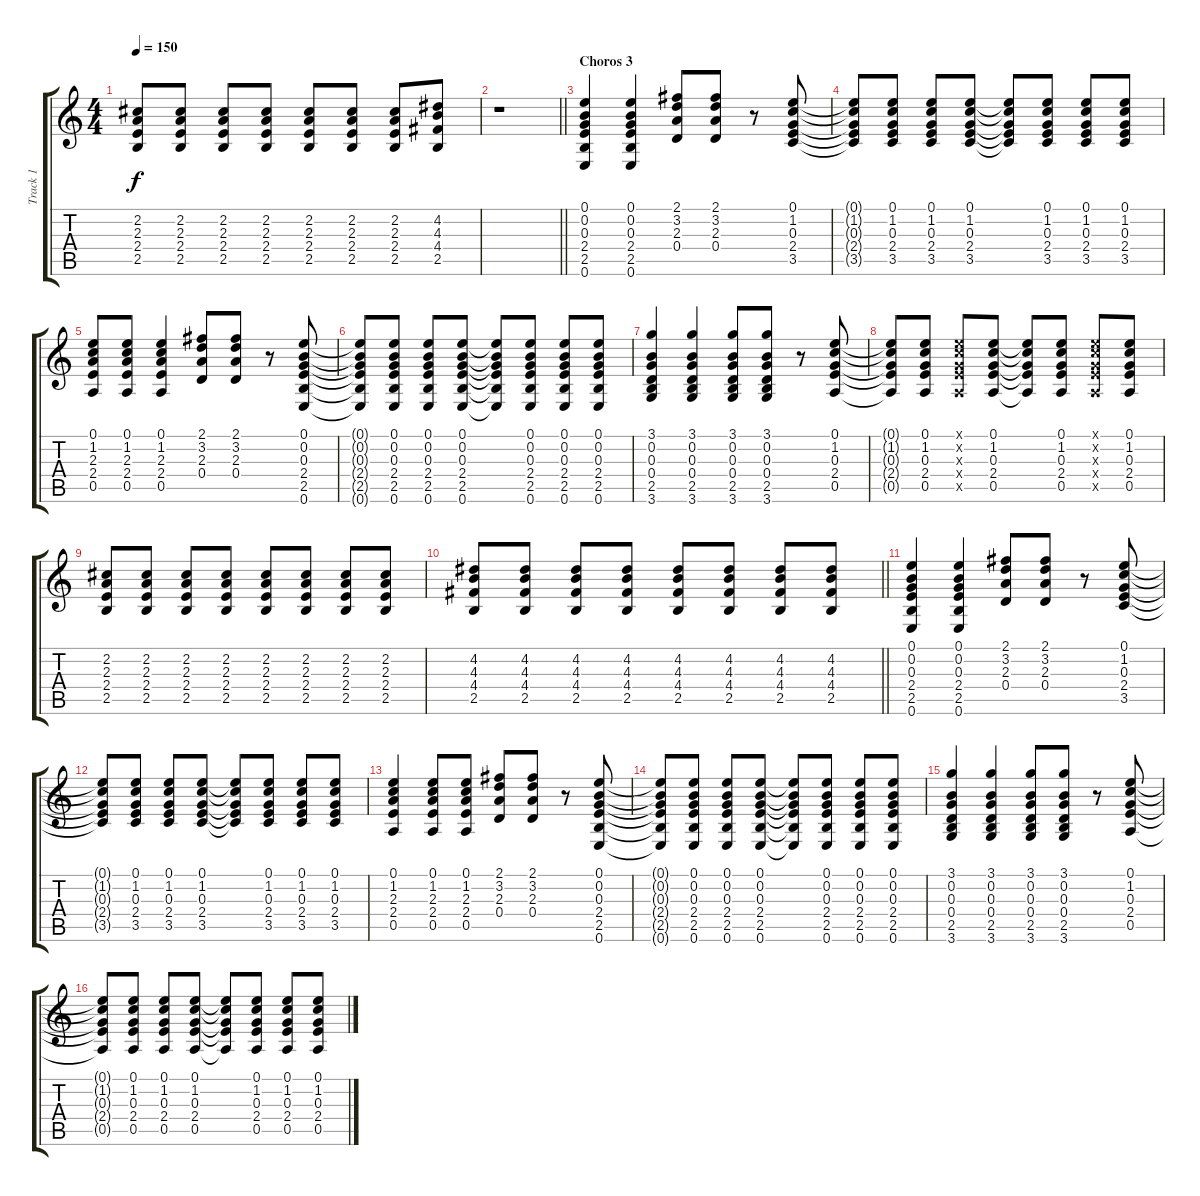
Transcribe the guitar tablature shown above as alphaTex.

\track ("Track 1" "Track 1") {instrument acousticguitarsteel}
\staff {score tabs}
\tuning (E4 B3 G3 D3 A2 E2) {hide}
\ts (4 4)
\tempo 150
\clef g2
\ks c
(2.2 2.3 2.4 2.5).8{dy f} (2.2 2.3 2.4 2.5).8 (2.2 2.3 2.4 2.5).8 (2.2 2.3 2.4 2.5).8 (2.2 2.3 2.4 2.5).8 (2.2 2.3 2.4 2.5).8 (2.2 2.3 2.4 2.5).8 (4.2 4.3 4.4 2.5).8 |
\barLineRight lightlight
r.1 |
\section ("" "Choros 3")
(0.1 0.2 0.3 2.4 2.5 0.6).4 (0.1 0.2 0.3 2.4 2.5 0.6).4 (2.1 3.2 2.3 0.4).8 (2.1 3.2 2.3 0.4).8 r.8 (0.1 1.2 0.3 2.4 3.5).8 |
(0.1{t} 1.2{t} 0.3{t} 2.4{t} 3.5{t}).8 (0.1 1.2 0.3 2.4 3.5).8 (0.1 1.2 0.3 2.4 3.5).8 (0.1 1.2 0.3 2.4 3.5).8 (0.1{t} 1.2{t} 0.3{t} 2.4{t} 3.5{t}).8 (0.1 1.2 0.3 2.4 3.5).8 (0.1 1.2 0.3 2.4 3.5).8 (0.1 1.2 0.3 2.4 3.5).8 |
(0.1 1.2 2.3 2.4 0.5).8 (0.1 1.2 2.3 2.4 0.5).8 (0.1 1.2 2.3 2.4 0.5).4 (2.1 3.2 2.3 0.4).8 (2.1 3.2 2.3 0.4).8 r.8 (0.1 0.2 0.3 2.4 2.5 0.6).8 |
(0.1{t} 0.2{t} 0.3{t} 2.4{t} 2.5{t} 0.6{t}).8 (0.1 0.2 0.3 2.4 2.5 0.6).8 (0.1 0.2 0.3 2.4 2.5 0.6).8 (0.1 0.2 0.3 2.4 2.5 0.6).8 (0.1{t} 0.2{t} 0.3{t} 2.4{t} 2.5{t} 0.6{t}).8 (0.1 0.2 0.3 2.4 2.5 0.6).8 (0.1 0.2 0.3 2.4 2.5 0.6).8 (0.1 0.2 0.3 2.4 2.5 0.6).8 |
(3.1 0.2 0.3 0.4 2.5 3.6).4 (3.1 0.2 0.3 0.4 2.5 3.6).4 (3.1 0.2 0.3 0.4 2.5 3.6).8 (3.1 0.2 0.3 0.4 2.5 3.6).8 r.8 (0.1 1.2 0.3 2.4 0.5).8 |
(0.1{t} 1.2{t} 0.3{t} 2.4{t} 0.5{t}).8 (0.1 1.2 0.3 2.4 0.5).8 (0.1{x} 1.2{x} 0.3{x} 2.4{x} 0.5{x}).8 (0.1 1.2 0.3 2.4 0.5).8 (0.1{t} 1.2{t} 0.3{t} 2.4{t} 0.5{t}).8 (0.1 1.2 0.3 2.4 0.5).8 (0.1{x} 1.2{x} 0.3{x} 2.4{x} 0.5{x}).8 (0.1 1.2 0.3 2.4 0.5).8 |
(2.2 2.3 2.4 2.5).8 (2.2 2.3 2.4 2.5).8 (2.2 2.3 2.4 2.5).8 (2.2 2.3 2.4 2.5).8 (2.2 2.3 2.4 2.5).8 (2.2 2.3 2.4 2.5).8 (2.2 2.3 2.4 2.5).8 (2.2 2.3 2.4 2.5).8 |
\barLineRight lightlight
(4.2 4.3 4.4 2.5).8 (4.2 4.3 4.4 2.5).8 (4.2 4.3 4.4 2.5).8 (4.2 4.3 4.4 2.5).8 (4.2 4.3 4.4 2.5).8 (4.2 4.3 4.4 2.5).8 (4.2 4.3 4.4 2.5).8 (4.2 4.3 4.4 2.5).8 |
(0.1 0.2 0.3 2.4 2.5 0.6).4 (0.1 0.2 0.3 2.4 2.5 0.6).4 (2.1 3.2 2.3 0.4).8 (2.1 3.2 2.3 0.4).8 r.8 (0.1 1.2 0.3 2.4 3.5).8 |
(0.1{t} 1.2{t} 0.3{t} 2.4{t} 3.5{t}).8 (0.1 1.2 0.3 2.4 3.5).8 (0.1 1.2 0.3 2.4 3.5).8 (0.1 1.2 0.3 2.4 3.5).8 (0.1{t} 1.2{t} 0.3{t} 2.4{t} 3.5{t}).8 (0.1 1.2 0.3 2.4 3.5).8 (0.1 1.2 0.3 2.4 3.5).8 (0.1 1.2 0.3 2.4 3.5).8 |
(0.1 1.2 2.3 2.4 0.5).4 (0.1 1.2 2.3 2.4 0.5).8 (0.1 1.2 2.3 2.4 0.5).8 (2.1 3.2 2.3 0.4).8 (2.1 3.2 2.3 0.4).8 r.8 (0.1 0.2 0.3 2.4 2.5 0.6).8 |
(0.1{t} 0.2{t} 0.3{t} 2.4{t} 2.5{t} 0.6{t}).8 (0.1 0.2 0.3 2.4 2.5 0.6).8 (0.1 0.2 0.3 2.4 2.5 0.6).8 (0.1 0.2 0.3 2.4 2.5 0.6).8 (0.1{t} 0.2{t} 0.3{t} 2.4{t} 2.5{t} 0.6{t}).8 (0.1 0.2 0.3 2.4 2.5 0.6).8 (0.1 0.2 0.3 2.4 2.5 0.6).8 (0.1 0.2 0.3 2.4 2.5 0.6).8 |
(3.1 0.2 0.3 0.4 2.5 3.6).4 (3.1 0.2 0.3 0.4 2.5 3.6).4 (3.1 0.2 0.3 0.4 2.5 3.6).8 (3.1 0.2 0.3 0.4 2.5 3.6).8 r.8 (0.1 1.2 0.3 2.4 0.5).8 |
(0.1{t} 1.2{t} 0.3{t} 2.4{t} 0.5{t}).8 (0.1 1.2 0.3 2.4 0.5).8 (0.1 1.2 0.3 2.4 0.5).8 (0.1 1.2 0.3 2.4 0.5).8 (0.1{t} 1.2{t} 0.3{t} 2.4{t} 0.5{t}).8 (0.1 1.2 0.3 2.4 0.5).8 (0.1 1.2 0.3 2.4 0.5).8 (0.1 1.2 0.3 2.4 0.5).8
